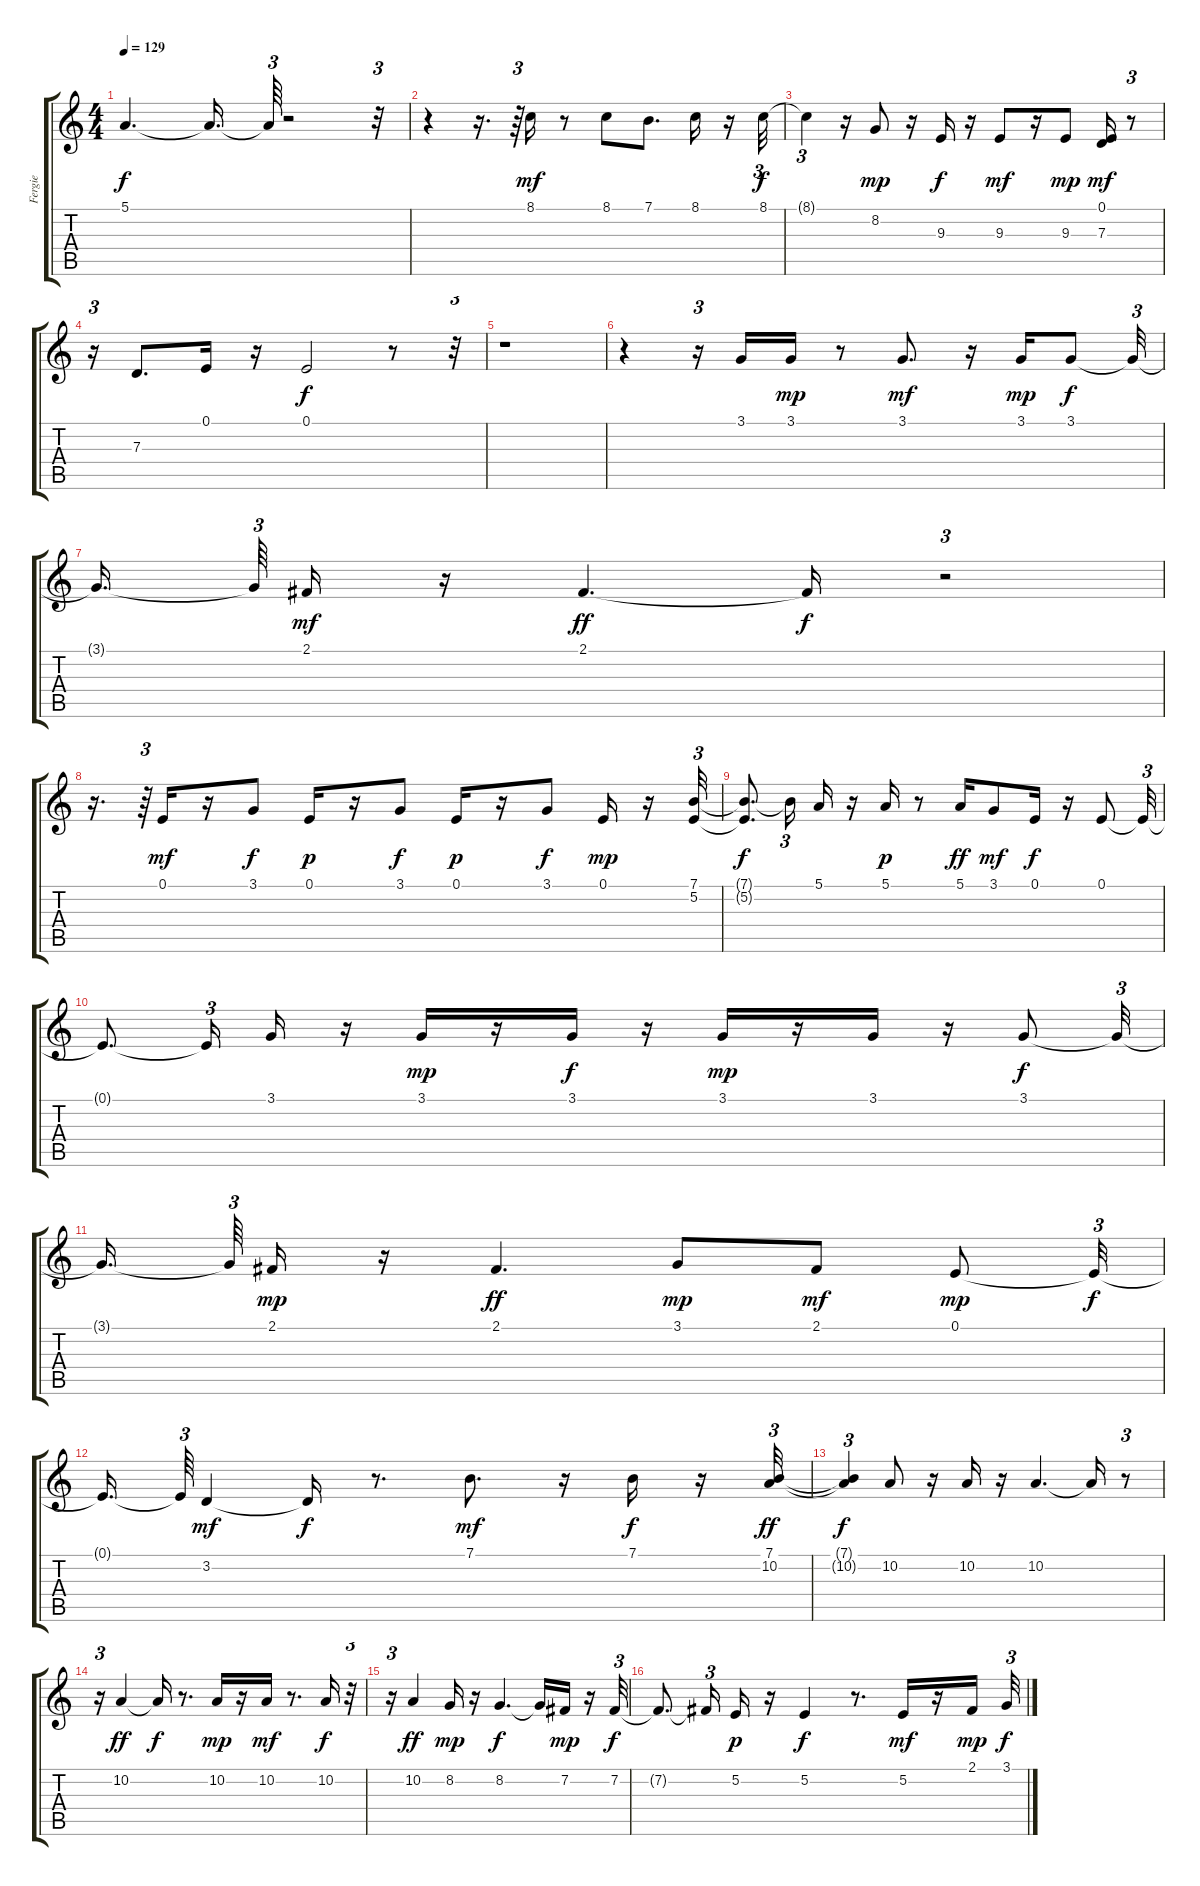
\track ("Fergie" "Fergie") {instrument vibraphone}
\staff {score tabs}
\tuning (E4 B3 G3 D3 A2 E2) {hide}
\ts (4 4)
\tempo 129
\clef g2
\ks c
5.1{t}.4{d dy f} 5.1{t}.16{d} 5.1{t}.64{tu (3 2)} r.2 r.32{tu (3 2)} |
r.4 r.16{d} r.64{tu (3 2)} 8.1.16{dy mf} r.8 8.1.8 7.1.8{d} 8.1.16 r.16 8.1.32{tu (3 2) dy f} |
8.1{t}.4{tu (3 2)} r.16 8.2.8{dy mp} r.16 9.3.16{dy f} r.16 9.3.8{dy mf} r.16 9.3.8{dy mp} (0.1 7.3).16{dy mf} r.8{tu (3 2)} |
r.16{tu (3 2)} 7.3.8{d} 0.1.16 r.16 0.1.2{dy f} r.8 r.32{tu (3 2)} |
r.1 |
r.4 r.16{tu (3 2)} 3.1.16 3.1.16{dy mp} r.8 3.1.8{d dy mf} r.16 3.1.16{dy mp} 3.1.8{dy f} 3.1{t}.32{tu (3 2)} |
3.1{t}.16{d beam splitsecondary} 3.1{t}.64{tu (3 2)} 2.1.16{dy mf} r.16 2.1.4{d dy ff} 2.1{t}.16{dy f} r.2{tu (3 2)} |
r.16{d} r.64{tu (3 2)} 0.1.16{dy mf} r.16 3.1.8{dy f} 0.1.16{dy p} r.16 3.1.8{dy f} 0.1.16{dy p} r.16 3.1.8{dy f} 0.1.16{dy mp} r.16 (7.1 5.2).32{tu (3 2)} |
(7.1{t} 5.2{t}).8{d dy f} 7.1{t}.16{tu (3 2)} 5.1.16 r.16 5.1.16{dy p} r.8 5.1.16{dy ff} 3.1.8{dy mf} 0.1.16{dy f} r.16 0.1.8 0.1{t}.32{tu (3 2)} |
0.1{t}.8{d} 0.1{t}.16{tu (3 2)} 3.1.16 r.16 3.1.16{dy mp} r.16 3.1.16{dy f} r.16 3.1.16{dy mp} r.16 3.1.16 r.16 3.1.8{dy f} 3.1{t}.32{tu (3 2)} |
3.1{t}.16{d beam splitsecondary} 3.1{t}.64{tu (3 2)} 2.1.16{dy mp} r.16 2.1.4{d dy ff} 3.1.8{dy mp} 2.1.8{dy mf} 0.1.8{dy mp} 0.1{t}.32{tu (3 2) dy f} |
0.1{t}.16{d} 0.1{t}.64{tu (3 2)} 3.2.4{dy mf} 3.2{t}.16{dy f} r.8{d} 7.1.8{d dy mf} r.16 7.1.16{dy f} r.16 (7.1 10.2).32{tu (3 2) dy ff} |
(7.1{t} 10.2{t}).4{tu (3 2) dy f} 10.2.8 r.16 10.2.16 r.16 10.2.4{d} 10.2{t}.16 r.8{tu (3 2)} |
r.16{tu (3 2)} 10.2.4{dy ff} 10.2{t}.16{dy f} r.8{d} 10.2.16{dy mp} r.16 10.2.16{dy mf} r.8{d} 10.2.16{dy f} r.32{tu (3 2)} |
r.16{tu (3 2)} 10.2.4{dy ff} 8.2.16{dy mp} r.16 8.2.4{d dy f} 8.2{t}.16 7.2.16{dy mp} r.16 7.2.32{tu (3 2) dy f} |
7.2{t}.8{d} 7.2{t}.16{tu (3 2)} 5.2.16{dy p} r.16 5.2.4{dy f} r.8{d} 5.2.16{dy mf} r.16 2.1.16{dy mp} 3.1.32{tu (3 2) dy f}
